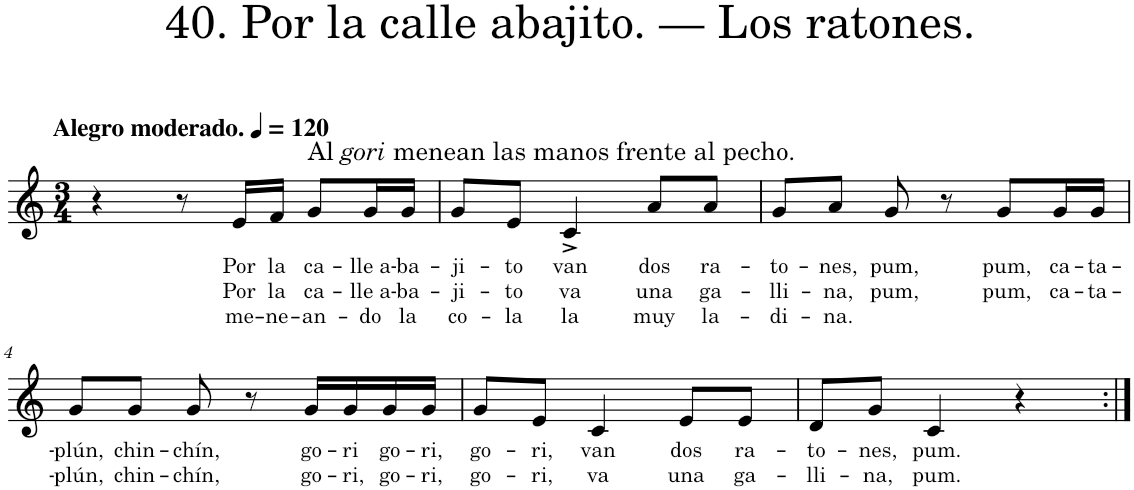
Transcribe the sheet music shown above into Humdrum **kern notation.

**kern	**text	**text	**text
*part1	*part1	*part1	*part1
*staff1	*staff1	*staff1	*staff1
*I"Piano	*	*	*
*I'Pno.	*	*	*
*clefG2	*	*	*
*k[]	*	*	*
*M3/4	*	*	*
*MM120	*	*	*
=1	=1	=1	=1
!LO:TX:a:B:t=Alegro moderado.	!	!	!
4r	.	.	.
8r	.	.	.
!	!LO:LY:b	!LO:LY:b	!LO:LY:b
16e/LL	Por	Por	me-
!	!LO:LY:b	!LO:LY:b	!LO:LY:b
16f/JJ	la	la	-ne-
!LO:TX:a:t=Al	!	!	!
!LO:TX:a:i:t=gori	!	!	!
!LO:TX:a:t=menean las manos frente al pecho.	!	!	!
!	!LO:LY:b	!LO:LY:b	!LO:LY:b
8g/L	ca-	ca-	-an-
!	!LO:LY:b	!LO:LY:b	!LO:LY:b
16g/L	-lle a-	-lle a-	-do
!	!LO:LY:b	!LO:LY:b	!LO:LY:b
16g/JJ	-ba-	-ba-	la
=2	=2	=2	=2
!	!LO:LY:b	!LO:LY:b	!LO:LY:b
8g/L	-ji-	-ji-	co-
!	!LO:LY:b	!LO:LY:b	!LO:LY:b
8e/J	-to	-to	-la
!	!LO:LY:b	!LO:LY:b	!LO:LY:b
4c^/	van	va	la
!	!LO:LY:b	!LO:LY:b	!LO:LY:b
8a/L	dos	una	muy
!	!LO:LY:b	!LO:LY:b	!LO:LY:b
8a/J	ra-	ga-	la-
=3	=3	=3	=3
!	!LO:LY:b	!LO:LY:b	!LO:LY:b
8g/L	-to-	-lli-	-di-
!	!LO:LY:b	!LO:LY:b	!LO:LY:b
8a/J	-nes,	-na,	-na.
!	!LO:LY:b	!LO:LY:b	!
8g/	pum,	pum,	.
8r	.	.	.
!	!LO:LY:b	!LO:LY:b	!
8g/L	pum,	pum,	.
!	!LO:LY:b	!LO:LY:b	!
16g/L	ca-	ca-	.
!	!LO:LY:b	!LO:LY:b	!
16g/JJ	-ta-	-ta-	.
!!LO:LB:g=z
=4	=4	=4	=4
!	!LO:LY:b	!LO:LY:b	!
8g/L	-plún,	-plún,	.
!	!LO:LY:b	!LO:LY:b	!
8g/J	chin-	chin-	.
!	!LO:LY:b	!LO:LY:b	!
8g/	-chín,	-chín,	.
8r	.	.	.
!	!LO:LY:b	!LO:LY:b	!
16g/LL	go-	go-	.
!	!LO:LY:b	!LO:LY:b	!
16g/	-ri	-ri,	.
!	!LO:LY:b	!LO:LY:b	!
16g/	go-	go-	.
!	!LO:LY:b	!LO:LY:b	!
16g/JJ	-ri,	-ri,	.
=5	=5	=5	=5
!	!LO:LY:b	!LO:LY:b	!
8g/L	go-	go-	.
!	!LO:LY:b	!LO:LY:b	!
8e/J	-ri,	-ri,	.
!	!LO:LY:b	!LO:LY:b	!
4c/	van	va	.
!	!LO:LY:b	!LO:LY:b	!
8e/L	dos	una	.
!	!LO:LY:b	!LO:LY:b	!
8e/J	ra-	ga-	.
=6	=6	=6	=6
!	!LO:LY:b	!LO:LY:b	!
8d/L	-to-	-lli-	.
!	!LO:LY:b	!LO:LY:b	!
8g/J	-nes,	-na,	.
!	!LO:LY:b	!LO:LY:b	!
4c/	pum.	pum.	.
4r	.	.	.
=:|!	=:|!	=:|!	=:|!
*-	*-	*-	*-
